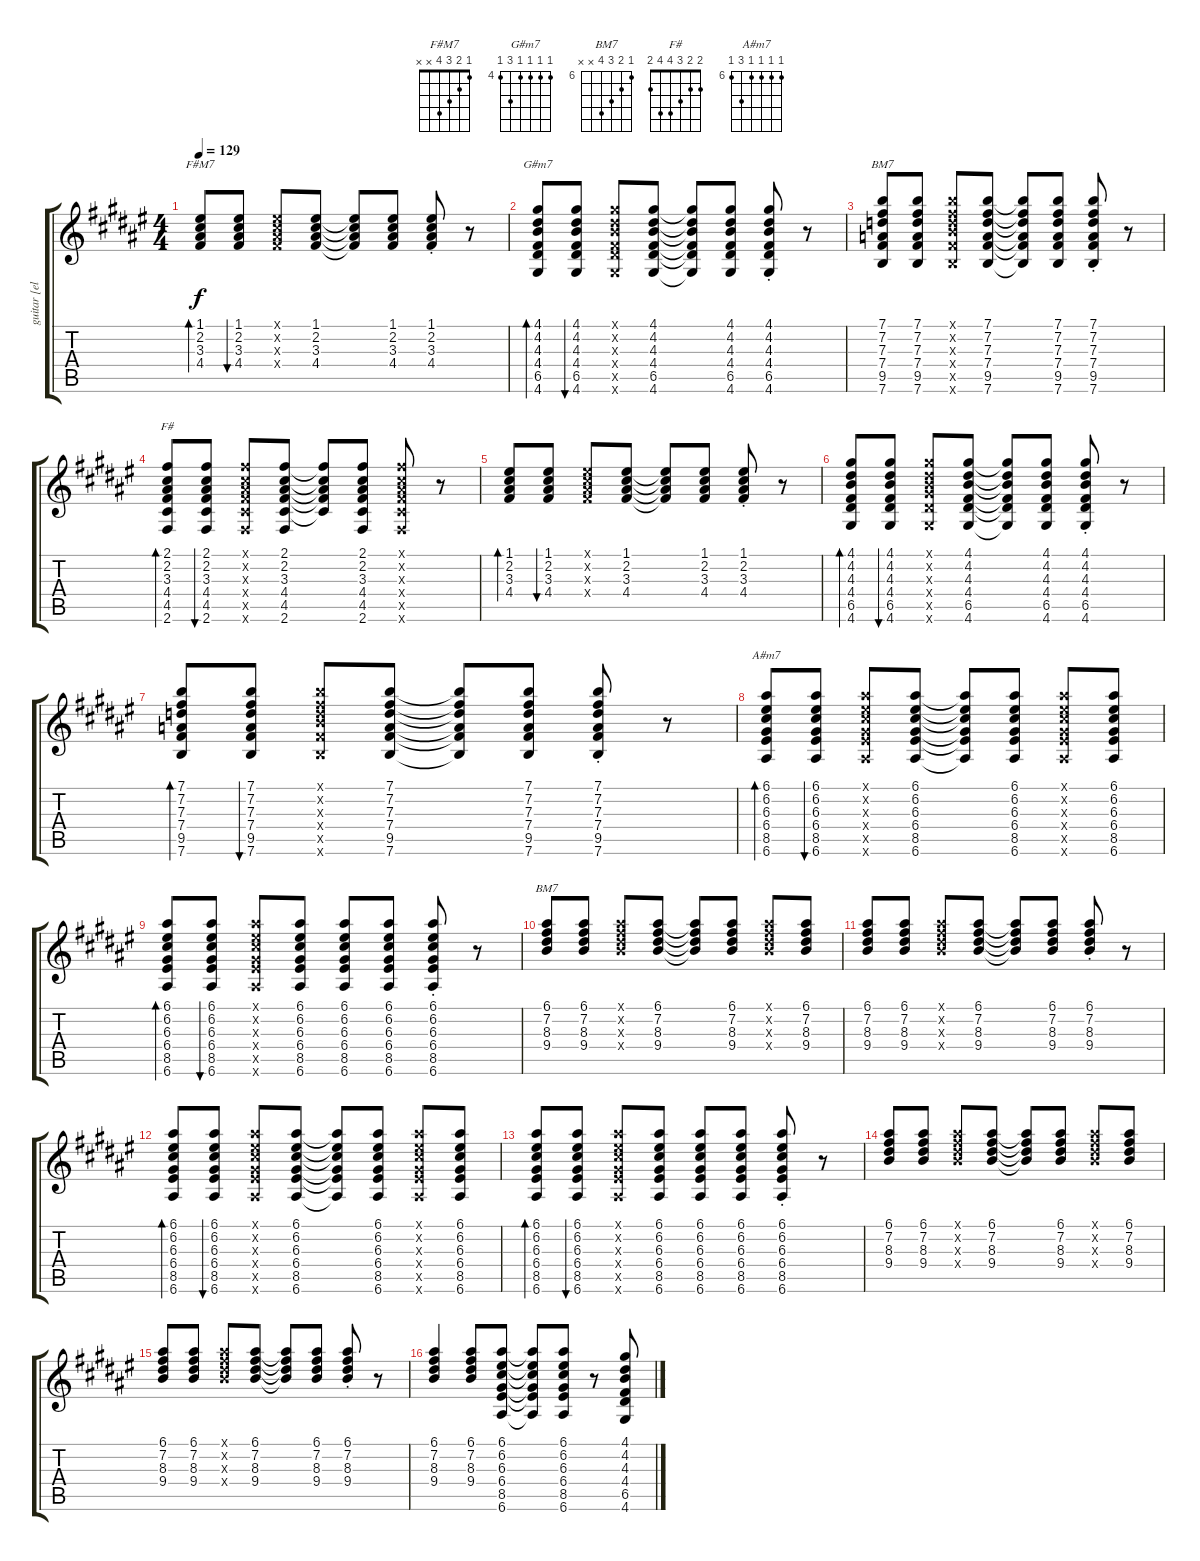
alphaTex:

\track ("guitar [electric]" "guitar [el") {instrument acousticguitarsteel}
\staff {score tabs}
\tuning (E4 B3 G3 D3 A2 E2) {hide}
\chord ("F#M7" 1 2 3 4 x x)
\chord ("G#m7" 4 4 4 4 6 4) {firstfret 4}
\chord ("Bm7" 7 7 7 7 9 7) {firstfret 7}
\chord ("F#" 2 2 3 4 4 2)
\chord ("A#m7" 6 6 6 6 8 6) {firstfret 6}
\chord ("BM7" 6 7 8 9 x x) {firstfret 6}
\ts (4 4)
\tempo 129
\clef g2
\ks f#
(1.1 2.2 3.3 4.4).8{bd 30 ch "F#M7" dy f beam Up} (1.1 2.2 3.3 4.4).8{bu 30 beam Up} (1.1{x} 2.2{x} 3.3{x} 4.4{x}).8{beam Up} (1.1 2.2 3.3 4.4).8{beam Up} (1.1{t} 2.2{t} 3.3{t} 4.4{t}).8{beam Up} (1.1 2.2 3.3 4.4).8{beam Up} (1.1{st} 2.2{st} 3.3{st} 4.4{st}).8{beam Up} r.8 |
(4.1 4.2 4.3 4.4 6.5 4.6).8{bd 30 ch "G#m7"} (4.1 4.2 4.3 4.4 6.5 4.6).8{bu 30} (4.1{x} 4.2{x} 4.3{x} 4.4{x} 6.5{x} 4.6{x}).8 (4.1 4.2 4.3 4.4 6.5 4.6).8 (4.1{t} 4.2{t} 4.3{t} 4.4{t} 6.5{t} 4.6{t}).8 (4.1 4.2 4.3 4.4 6.5 4.6).8 (4.1{st} 4.2{st} 4.3{st} 4.4{st} 6.5{st} 4.6{st}).8 r.8 |
(7.1 7.2 7.3 7.4 9.5 7.6).8{ch "Bm7" beam Up} (7.1 7.2 7.3 7.4 9.5 7.6).8{beam Up} (7.1{x} 7.2{x} 7.3{x} 9.4{x} 9.5{x} 7.6{x}).8{beam Up} (7.1 7.2 7.3 7.4 9.5 7.6).8{beam Up} (7.1{t} 7.2{t} 7.3{t} 7.4{t} 9.5{t} 7.6{t}).8{beam Up} (7.1 7.2 7.3 7.4 9.5 7.6).8{beam Up} (7.1{st} 7.2{st} 7.3{st} 7.4{st} 9.5{st} 7.6{st}).8{beam Up} r.8 |
(2.1 2.2 3.3 4.4 4.5 2.6).8{bd 30 ch "F#"} (2.1 2.2 3.3 4.4 4.5 2.6).8{bu 30} (2.1{x} 2.2{x} 3.3{x} 4.4{x} 4.5{x} 2.6{x}).8 (2.1 2.2 3.3 4.4 4.5 2.6).8 (2.1{t} 2.2{t} 3.3{t} 4.4{t} 4.5{t}).8 (2.1 2.2 3.3 4.4 4.5 2.6).8 (2.1{x} 2.2{x} 3.3{x} 4.4{x} 4.5{x} 2.6{x}).8 r.8 |
(1.1 2.2 3.3 4.4).8{bd 30 beam Up} (1.1 2.2 3.3 4.4).8{bu 30 beam Up} (1.1{x} 2.2{x} 3.3{x} 4.4{x}).8{beam Up} (1.1 2.2 3.3 4.4).8{beam Up} (1.1{t} 2.2{t} 3.3{t} 4.4{t}).8{beam Up} (1.1 2.2 3.3 4.4).8{beam Up} (1.1{st} 2.2{st} 3.3{st} 4.4{st}).8{beam Up} r.8 |
(4.1 4.2 4.3 4.4 6.5 4.6).8{bd 30} (4.1 4.2 4.3 4.4 6.5 4.6).8{bu 30} (4.1{x} 4.2{x} 4.3{x} 6.4{x} 6.5{x} 4.6{x}).8 (4.1 4.2 4.3 4.4 6.5 4.6).8 (4.1{t} 4.2{t} 4.3{t} 4.4{t} 6.5{t} 4.6{t}).8 (4.1 4.2 4.3 4.4 6.5 4.6).8 (4.1{st} 4.2{st} 4.3{st} 4.4{st} 6.5{st} 4.6{st}).8 r.8 |
(7.1 7.2 7.3 7.4 9.5 7.6).8{bd 30 beam Up} (7.1 7.2 7.3 7.4 9.5 7.6).8{bu 30 beam Up} (7.1{x} 7.2{x} 7.3{x} 9.4{x} 9.5{x} 7.6{x}).8{beam Up} (7.1 7.2 7.3 7.4 9.5 7.6).8{beam Up} (7.1{t} 7.2{t} 7.3{t} 7.4{t} 9.5{t} 7.6{t}).8{beam Up} (7.1 7.2 7.3 7.4 9.5 7.6).8{beam Up} (7.1{st} 7.2{st} 7.3{st} 7.4{st} 9.5{st} 7.6{st}).8{beam Up} r.8 |
(6.1 6.2 6.3 6.4 8.5 6.6).8{bd 30 ch "A#m7"} (6.1 6.2 6.3 6.4 8.5 6.6).8{bu 30} (6.1{x} 6.2{x} 6.3{x} 6.4{x} 8.5{x} 6.6{x}).8 (6.1 6.2 6.3 6.4 8.5 6.6).8 (6.1{t} 6.2{t} 6.3{t} 6.4{t} 8.5{t} 6.6{t}).8 (6.1 6.2 6.3 6.4 8.5 6.6).8 (6.1{x} 6.2{x} 6.3{x} 6.4{x} 8.5{x} 6.6{x}).8 (6.1 6.2 6.3 6.4 8.5 6.6).8 |
(6.1 6.2 6.3 6.4 8.5 6.6).8{bd 30} (6.1 6.2 6.3 6.4 8.5 6.6).8{bu 30} (6.1{x} 6.2{x} 6.3{x} 6.4{x} 8.5{x} 6.6{x}).8 (6.1 6.2 6.3 6.4 8.5 6.6).8 (6.1 6.2 6.3 6.4 8.5 6.6).8 (6.1 6.2 6.3 6.4 8.5 6.6).8 (6.1{st} 6.2{st} 6.3{st} 6.4{st} 8.5{st} 6.6{st}).8 r.8 |
(6.1 7.2 8.3 9.4).8{ch "BM7" beam Up} (6.1 7.2 8.3 9.4).8{beam Up} (6.1{x} 7.2{x} 8.3{x} 9.4{x}).8{beam Up} (6.1 7.2 8.3 9.4).8{beam Up} (6.1{t} 7.2{t} 8.3{t} 9.4{t}).8{beam Up} (6.1 7.2 8.3 9.4).8{beam Up} (6.1{x} 7.2{x} 8.3{x} 9.4{x}).8{beam Up} (6.1 7.2 8.3 9.4).8{beam Up} |
(6.1 7.2 8.3 9.4).8{beam Up} (6.1 7.2 8.3 9.4).8{beam Up} (6.1{x} 7.2{x} 8.3{x} 9.4{x}).8{beam Up} (6.1 7.2 8.3 9.4).8{beam Up} (6.1{t} 7.2{t} 8.3{t} 9.4{t}).8{beam Up} (6.1 7.2 8.3 9.4).8{beam Up} (6.1{st} 7.2{st} 8.3{st} 9.4{st}).8{beam Up} r.8 |
(6.1 6.2 6.3 6.4 8.5 6.6).8{bd 30} (6.1 6.2 6.3 6.4 8.5 6.6).8{bu 30} (6.1{x} 6.2{x} 6.3{x} 6.4{x} 8.5{x} 6.6{x}).8 (6.1 6.2 6.3 6.4 8.5 6.6).8 (6.1{t} 6.2{t} 6.3{t} 6.4{t} 8.5{t} 6.6{t}).8 (6.1 6.2 6.3 6.4 8.5 6.6).8 (6.1{x} 6.2{x} 6.3{x} 6.4{x} 8.5{x} 6.6{x}).8 (6.1 6.2 6.3 6.4 8.5 6.6).8 |
(6.1 6.2 6.3 6.4 8.5 6.6).8{bd 30} (6.1 6.2 6.3 6.4 8.5 6.6).8{bu 30} (6.1{x} 6.2{x} 6.3{x} 6.4{x} 8.5{x} 6.6{x}).8 (6.1 6.2 6.3 6.4 8.5 6.6).8 (6.1 6.2 6.3 6.4 8.5 6.6).8 (6.1 6.2 6.3 6.4 8.5 6.6).8 (6.1{st} 6.2{st} 6.3{st} 6.4{st} 8.5{st} 6.6{st}).8 r.8 |
(6.1 7.2 8.3 9.4).8{beam Up} (6.1 7.2 8.3 9.4).8{beam Up} (6.1{x} 7.2{x} 8.3{x} 9.4{x}).8{beam Up} (6.1 7.2 8.3 9.4).8{beam Up} (6.1{t} 7.2{t} 8.3{t} 9.4{t}).8{beam Up} (6.1 7.2 8.3 9.4).8{beam Up} (6.1{x} 7.2{x} 8.3{x} 9.4{x}).8{beam Up} (6.1 7.2 8.3 9.4).8{beam Up} |
(6.1 7.2 8.3 9.4).8{beam Up} (6.1 7.2 8.3 9.4).8{beam Up} (6.1{x} 7.2{x} 8.3{x} 9.4{x}).8{beam Up} (6.1 7.2 8.3 9.4).8{beam Up} (6.1{t} 7.2{t} 8.3{t} 9.4{t}).8{beam Up} (6.1 7.2 8.3 9.4).8{beam Up} (6.1{st} 7.2{st} 8.3{st} 9.4{st}).8{beam Up} r.8 |
(6.1 7.2 8.3 9.4).4{beam Up} (6.1 7.2 8.3 9.4).8 (6.1 6.2 6.3 6.4 8.5 6.6).8 (6.1{t} 6.2{t} 6.3{t} 6.4{t} 8.5{t} 6.6{t}).8 (6.1 6.2 6.3 6.4 8.5 6.6).8 r.8 (4.1 4.2 4.3 4.4 6.5 4.6).8
